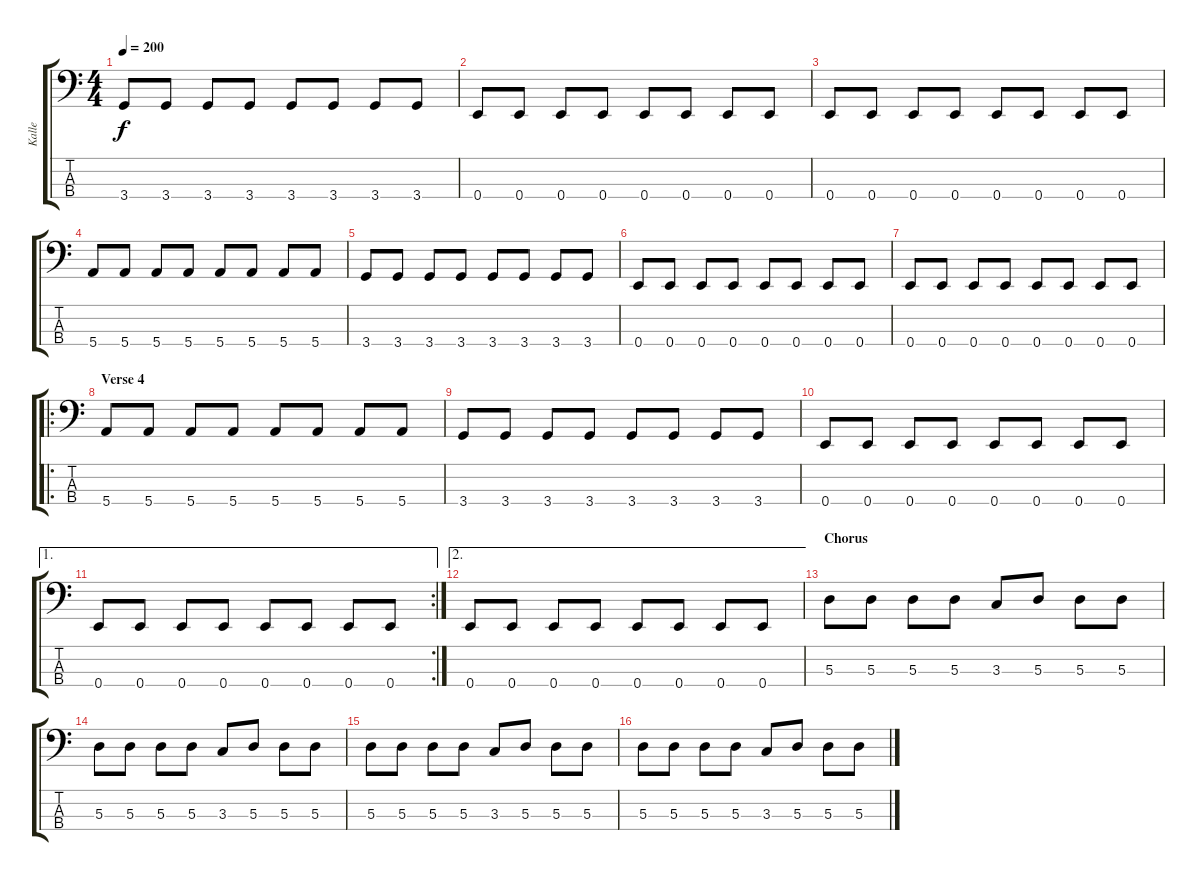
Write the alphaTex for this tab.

\track ("Kalle" "Kalle") {instrument electricbasspick}
\staff {score tabs}
\tuning (G2 D2 A1 E1) {hide}
\ts (4 4)
\tempo 200
\clef f4
\ks c
3.4.8{dy f} 3.4.8 3.4.8 3.4.8 3.4.8 3.4.8 3.4.8 3.4.8 |
0.4.8 0.4.8 0.4.8 0.4.8 0.4.8 0.4.8 0.4.8 0.4.8 |
0.4.8 0.4.8 0.4.8 0.4.8 0.4.8 0.4.8 0.4.8 0.4.8 |
5.4.8 5.4.8 5.4.8 5.4.8 5.4.8 5.4.8 5.4.8 5.4.8 |
3.4.8 3.4.8 3.4.8 3.4.8 3.4.8 3.4.8 3.4.8 3.4.8 |
0.4.8 0.4.8 0.4.8 0.4.8 0.4.8 0.4.8 0.4.8 0.4.8 |
0.4.8 0.4.8 0.4.8 0.4.8 0.4.8 0.4.8 0.4.8 0.4.8 |
\ro
\section ("" "Verse 4")
5.4.8 5.4.8 5.4.8 5.4.8 5.4.8 5.4.8 5.4.8 5.4.8 |
3.4.8 3.4.8 3.4.8 3.4.8 3.4.8 3.4.8 3.4.8 3.4.8 |
0.4.8 0.4.8 0.4.8 0.4.8 0.4.8 0.4.8 0.4.8 0.4.8 |
\ae 1
\rc 2
0.4.8 0.4.8 0.4.8 0.4.8 0.4.8 0.4.8 0.4.8 0.4.8 |
\ae 2
0.4.8 0.4.8 0.4.8 0.4.8 0.4.8 0.4.8 0.4.8 0.4.8 |
\section ("" "Chorus")
5.3.8 5.3.8 5.3.8 5.3.8 3.3.8 5.3.8 5.3.8 5.3.8 |
5.3.8 5.3.8 5.3.8 5.3.8 3.3.8 5.3.8 5.3.8 5.3.8 |
5.3.8 5.3.8 5.3.8 5.3.8 3.3.8 5.3.8 5.3.8 5.3.8 |
5.3.8 5.3.8 5.3.8 5.3.8 3.3.8 5.3.8 5.3.8 5.3.8
